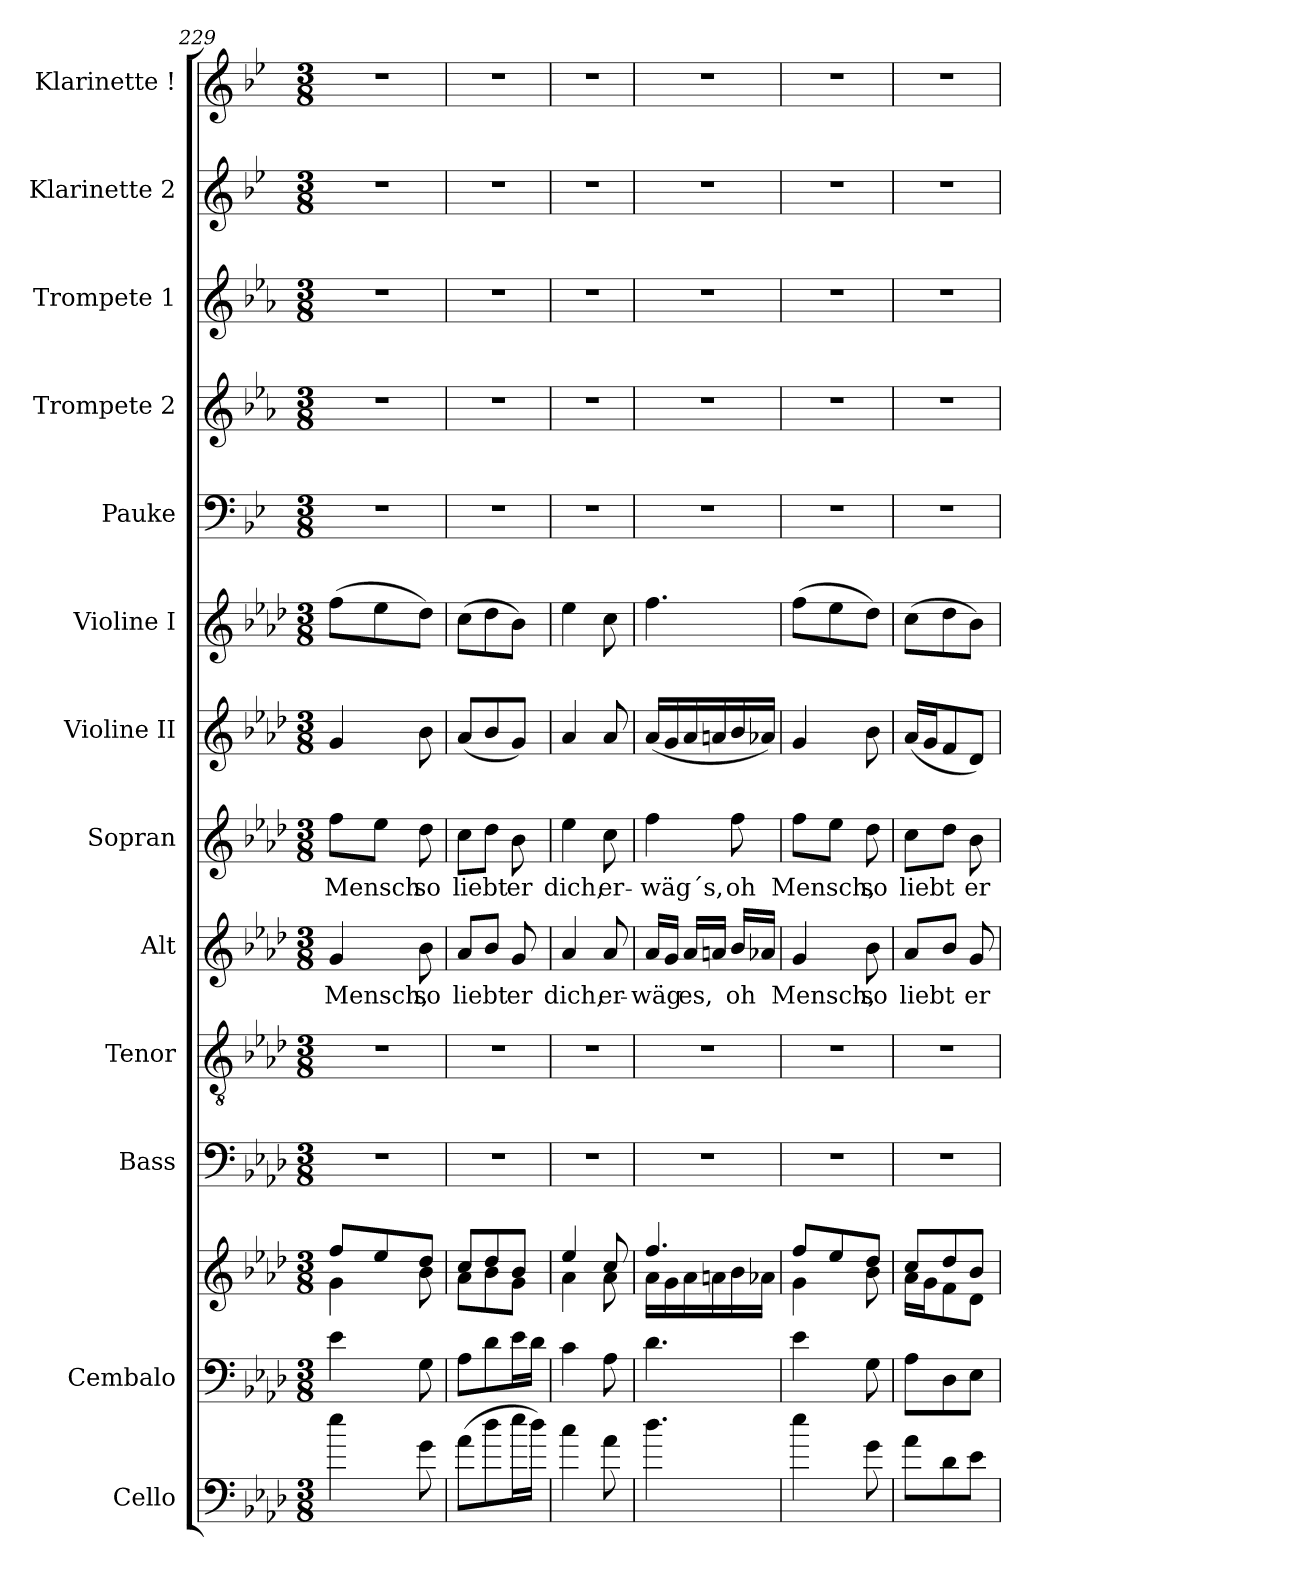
**kern	**kern	**kern	**kern	**kern	**kern	**text	**kern	**text	**kern	**kern	**kern	**kern	**kern	**kern	**kern
*part13	*part12	*part12	*part11	*part10	*part9	*part9	*part8	*part8	*part7	*part6	*part5	*part4	*part3	*part2	*part1
*staff14	*staff13	*staff12	*staff11	*staff10	*staff9	*staff9	*staff8	*staff8	*staff7	*staff6	*staff5	*staff4	*staff3	*staff2	*staff1
*I"Cello	*I"Cembalo	*	*I"Bass	*I"Tenor	*I"Alt	*	*I"Sopran	*	*I"Violine II	*I"Violine I	*I"Pauke	*I"Trompete 2	*I"Trompete 1	*I"Klarinette 2	*I"Klarinette !
*	*I'Cemb.	*	*I'B	*I'T	*I'A	*	*I'S	*	*I'Vl. II	*I'Vl. I	*I'Pk.	*I'Tr 2	*I'Tr 1	*I'Kl. 2	*I'Kl. 1
!!LO:PB:g=z
*clefF4	*clefF4	*clefG2	*clefF4	*clefGv2	*clefG2	*	*clefG2	*	*clefG2	*clefG2	*clefF4	*clefG2	*clefG2	*clefG2	*clefG2
*ITrd7c12	*	*	*	*	*	*	*	*	*	*	*ITrd1c2	*ITrd4c7	*ITrd4c7	*ITrd1c2	*ITrd1c2
*k[b-e-a-d-]	*k[b-e-a-d-]	*k[b-e-a-d-]	*k[b-e-a-d-]	*k[b-e-a-d-]	*k[b-e-a-d-]	*	*k[b-e-a-d-]	*	*k[b-e-a-d-]	*k[b-e-a-d-]	*k[b-e-a-d-]	*k[b-e-a-d-]	*k[b-e-a-d-]	*k[b-e-a-d-]	*k[b-e-a-d-]
*A-:	*A-:	*A-:	*A-:	*A-:	*A-:	*	*A-:	*	*A-:	*A-:	*A-:	*A-:	*A-:	*A-:	*A-:
*M3/8	*M3/8	*M3/8	*M3/8	*M3/8	*M3/8	*	*M3/8	*	*M3/8	*M3/8	*M3/8	*M3/8	*M3/8	*M3/8	*M3/8
=229	=229	=229	=229	=229	=229	=229	=229	=229	=229	=229	=229	=229	=229	=229	=229
*	*	*^	*	*	*	*	*	*	*	*	*	*	*	*	*
!	!	!	!	!	!	!	!LO:LY:b	!	!LO:LY:b	!	!	!	!	!	!	!
4e-\	4e-\	8ff/L	4g\	4.r	4.r	4g/	Mensch,	8ff\L	Mensch	4g/	(>8ff\L	4.r	4.r	4.r	4.r	4.r
.	.	8ee-/	.	.	.	.	.	8ee-\J	.	.	8ee-\	.	.	.	.	.
!	!	!	!	!	!	!	!LO:LY:b	!	!LO:LY:b	!	!	!	!	!	!	!
8G\	8G\	8dd-/J	8b-\	.	.	8b-\	so	8dd-\	so	8b-\	8dd-\J)	.	.	.	.	.
=230	=230	=230	=230	=230	=230	=230	=230	=230	=230	=230	=230	=230	=230	=230	=230	=230
!	!	!	!	!	!	!	!LO:LY:b	!	!LO:LY:b	!	!	!	!	!	!	!
(>8A-\L	8A-\L	8cc/L	8a-\L	4.r	4.r	8a-/L	liebt	8cc\L	liebt	(<8a-/L	(>8cc\L	4.r	4.r	4.r	4.r	4.r
8d-\	8d-\	8dd-/	8b-\	.	.	8b-/J	.	8dd-\J	.	8b-/	8dd-\	.	.	.	.	.
!	!	!	!	!	!	!	!LO:LY:b	!	!LO:LY:b	!	!	!	!	!	!	!
16e-\L	16e-\L	8b-/J	8g\J	.	.	8g/	er	8b-\	er	8g/J)	8b-\J)	.	.	.	.	.
16d-\JJ)	16d-\JJ	.	.	.	.	.	.	.	.	.	.	.	.	.	.	.
=231	=231	=231	=231	=231	=231	=231	=231	=231	=231	=231	=231	=231	=231	=231	=231	=231
!	!	!	!	!	!	!	!LO:LY:b	!	!LO:LY:b	!	!	!	!	!	!	!
4c\	4c\	4ee-/	4a-\	4.r	4.r	4a-/	dich,	4ee-\	dich,	4a-/	4ee-\	4.r	4.r	4.r	4.r	4.r
!	!	!	!	!	!	!	!LO:LY:b	!	!LO:LY:b	!	!	!	!	!	!	!
8A-\	8A-\	8cc/	8a-\	.	.	8a-/	er-	8cc\	er-	8a-/	8cc\	.	.	.	.	.
=232	=232	=232	=232	=232	=232	=232	=232	=232	=232	=232	=232	=232	=232	=232	=232	=232
!	!	!	!	!	!	!	!LO:LY:b	!	!LO:LY:b	!	!	!	!	!	!	!
4.d-\	4.d-\	4.ff/	16a-\LL	4.r	4.r	16a-/LL	-wäg	4ff\	-wäg´s,	(<16a-/LL	4.ff\	4.r	4.r	4.r	4.r	4.r
.	.	.	16g\	.	.	16g/JJ	.	.	.	16g/	.	.	.	.	.	.
!	!	!	!	!	!	!	!LO:LY:b	!	!	!	!	!	!	!	!	!
.	.	.	16a-\	.	.	16a-/LL	es,	.	.	16a-/	.	.	.	.	.	.
.	.	.	16an\	.	.	16an/JJ	.	.	.	16an/	.	.	.	.	.	.
!	!	!	!	!	!	!	!LO:LY:b	!	!LO:LY:b	!	!	!	!	!	!	!
.	.	.	16b-\	.	.	16b-/LL	oh	8ff\	oh	16b-/	.	.	.	.	.	.
.	.	.	16a-X\JJ	.	.	16a-X/JJ	.	.	.	16a-X/JJ)	.	.	.	.	.	.
=233	=233	=233	=233	=233	=233	=233	=233	=233	=233	=233	=233	=233	=233	=233	=233	=233
!	!	!	!	!	!	!	!LO:LY:b	!	!LO:LY:b	!	!	!	!	!	!	!
4e-\	4e-\	8ff/L	4g\	4.r	4.r	4g/	Mensch,	8ff\L	Mensch,	4g/	(>8ff\L	4.r	4.r	4.r	4.r	4.r
.	.	8ee-/	.	.	.	.	.	8ee-\J	.	.	8ee-\	.	.	.	.	.
!	!	!	!	!	!	!	!LO:LY:b	!	!LO:LY:b	!	!	!	!	!	!	!
8G\	8G\	8dd-/J	8b-\	.	.	8b-\	so	8dd-\	so	8b-\	8dd-\J)	.	.	.	.	.
=234	=234	=234	=234	=234	=234	=234	=234	=234	=234	=234	=234	=234	=234	=234	=234	=234
!	!	!	!	!	!	!	!LO:LY:b	!	!LO:LY:b	!	!	!	!	!	!	!
8A-\L	8A-\L	8cc/L	16a-\LL	4.r	4.r	8a-/L	liebt	8cc\L	liebt	(<16a-/LL	(>8cc\L	4.r	4.r	4.r	4.r	4.r
.	.	.	16g\J	.	.	.	.	.	.	16g/J	.	.	.	.	.	.
8D-\	8D-\	8dd-/	8f\	.	.	8b-/J	.	8dd-\J	.	8f/	8dd-\	.	.	.	.	.
!	!	!	!	!	!	!	!LO:LY:b	!	!LO:LY:b	!	!	!	!	!	!	!
8E-\J	8E-\J	8b-/J	8d-\J	.	.	8g/	er	8b-\	er	8d-/J)	8b-\J)	.	.	.	.	.
*	*	*v	*v	*	*	*	*	*	*	*	*	*	*	*	*	*
=	=	=	=	=	=	=	=	=	=	=	=	=	=	=	=
*-	*-	*-	*-	*-	*-	*-	*-	*-	*-	*-	*-	*-	*-	*-	*-
